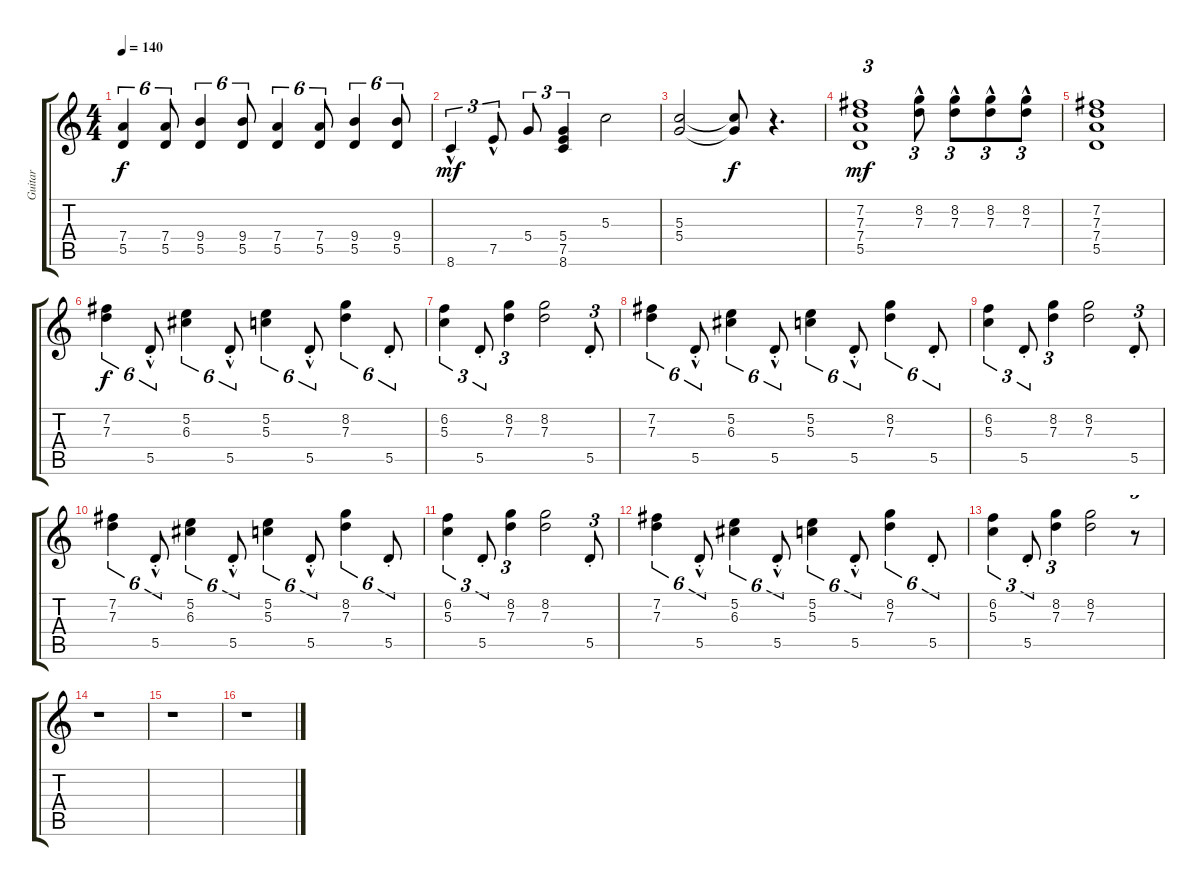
\track ("Guitar" "Guitar") {instrument electricguitarjazz}
\staff {score tabs}
\tuning (E4 B3 G3 D3 A2 E2) {hide}
\ts (4 4)
\tempo 140
\clef g2
\ks c
(7.4 5.5).4{tu (6 4) dy f} (7.4 5.5).8{tu (6 4)} (9.4 5.5).4{tu (6 4)} (9.4 5.5).8{tu (6 4)} (7.4 5.5).4{tu (6 4)} (7.4 5.5).8{tu (6 4)} (9.4 5.5).4{tu (6 4)} (9.4 5.5).8{tu (6 4)} |
8.6{hac}.4{tu (3 2) dy mf} 7.5{hac}.8{tu (3 2)} 5.4.8{tu (3 2)} (5.4 7.5 8.6).4{tu (3 2)} 5.3.2 |
(5.3 5.4).2 (5.3{t} 5.4{t}).8{dy f} r.4{d} |
(7.2 7.3 7.4 5.5).1{tu (3 2) dy mf} (8.2{hac} 7.3{hac}).8{tu (3 2)} (8.2{hac} 7.3{hac}).8{tu (3 2)} (8.2{hac} 7.3{hac}).8{tu (3 2)} (8.2{hac} 7.3{hac}).8{tu (3 2)} |
(7.2 7.3 7.4 5.5).1 |
(7.2 7.3).4{tu (6 4) dy f} 5.5{hac st}.8{tu (6 4)} (5.2 6.3).4{tu (6 4)} 5.5{hac st}.8{tu (6 4)} (5.2 5.3).4{tu (6 4)} 5.5{hac st}.8{tu (6 4)} (8.2 7.3).4{tu (6 4)} 5.5{st}.8{tu (6 4)} |
(6.2 5.3).4{tu (3 2)} 5.5{st}.8{tu (3 2)} (8.2 7.3).4{tu (3 2)} (8.2 7.3).2 5.5{st}.8{tu (3 2)} |
(7.2 7.3).4{tu (6 4)} 5.5{hac st}.8{tu (6 4)} (5.2 6.3).4{tu (6 4)} 5.5{hac st}.8{tu (6 4)} (5.2 5.3).4{tu (6 4)} 5.5{hac st}.8{tu (6 4)} (8.2 7.3).4{tu (6 4)} 5.5{st}.8{tu (6 4)} |
(6.2 5.3).4{tu (3 2)} 5.5{st}.8{tu (3 2)} (8.2 7.3).4{tu (3 2)} (8.2 7.3).2 5.5{st}.8{tu (3 2)} |
(7.2 7.3).4{tu (6 4)} 5.5{hac st}.8{tu (6 4)} (5.2 6.3).4{tu (6 4)} 5.5{hac st}.8{tu (6 4)} (5.2 5.3).4{tu (6 4)} 5.5{hac st}.8{tu (6 4)} (8.2 7.3).4{tu (6 4)} 5.5{st}.8{tu (6 4)} |
(6.2 5.3).4{tu (3 2)} 5.5{st}.8{tu (3 2)} (8.2 7.3).4{tu (3 2)} (8.2 7.3).2 5.5{st}.8{tu (3 2)} |
(7.2 7.3).4{tu (6 4)} 5.5{hac st}.8{tu (6 4)} (5.2 6.3).4{tu (6 4)} 5.5{hac st}.8{tu (6 4)} (5.2 5.3).4{tu (6 4)} 5.5{hac st}.8{tu (6 4)} (8.2 7.3).4{tu (6 4)} 5.5{st}.8{tu (6 4)} |
(6.2 5.3).4{tu (3 2)} 5.5{st}.8{tu (3 2)} (8.2 7.3).4{tu (3 2)} (8.2 7.3).2 r.8{tu (3 2)} |
r.1 |
r.1 |
r.1
